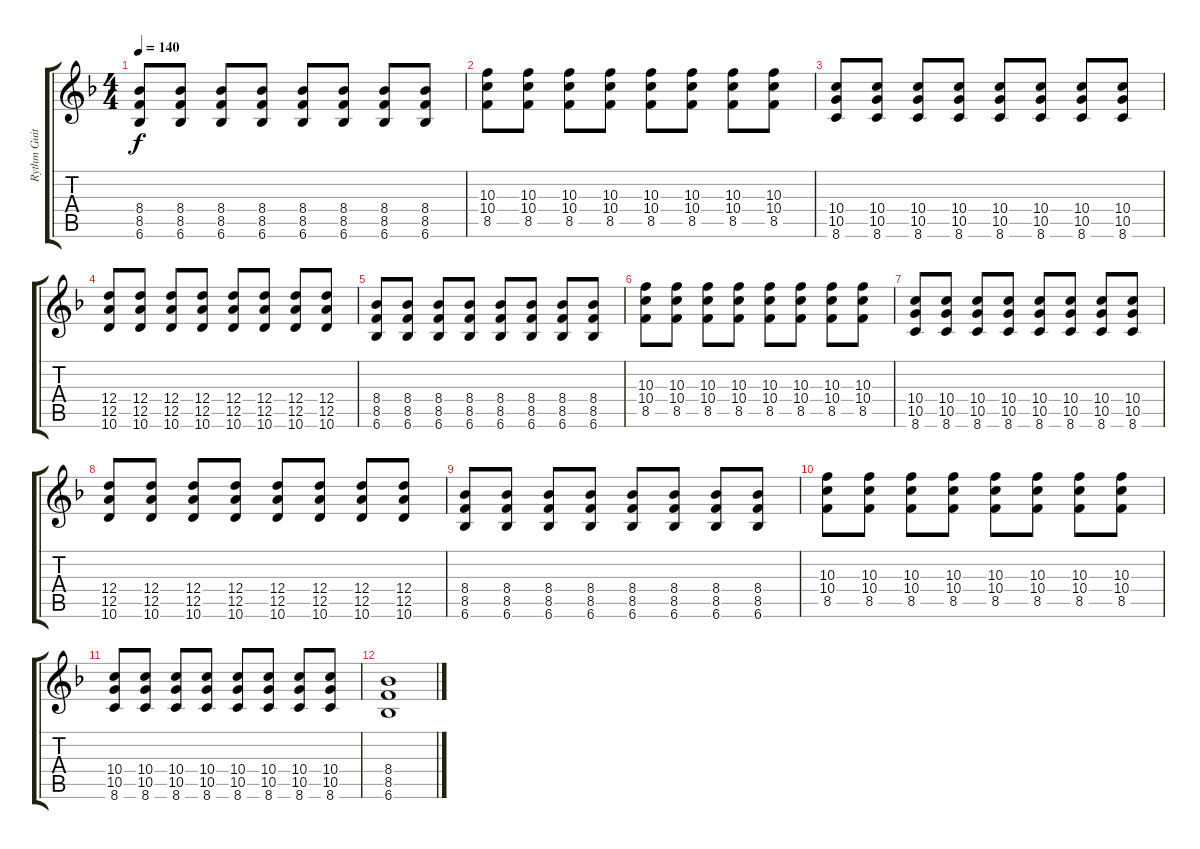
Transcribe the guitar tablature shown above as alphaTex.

\track ("Rythm Guitar" "Rythm Guit") {instrument overdrivenguitar}
\staff {score tabs}
\tuning (E4 B3 G3 D3 A2 E2) {hide}
\ts (4 4)
\tempo 140
\clef g2
\ks f
(8.4 8.5 6.6).8{dy f} (8.4 8.5 6.6).8 (8.4 8.5 6.6).8 (8.4 8.5 6.6).8 (8.4 8.5 6.6).8 (8.4 8.5 6.6).8 (8.4 8.5 6.6).8 (8.4 8.5 6.6).8 |
(10.3 10.4 8.5).8 (10.3 10.4 8.5).8 (10.3 10.4 8.5).8 (10.3 10.4 8.5).8 (10.3 10.4 8.5).8 (10.3 10.4 8.5).8 (10.3 10.4 8.5).8 (10.3 10.4 8.5).8 |
(10.4 10.5 8.6).8 (10.4 10.5 8.6).8 (10.4 10.5 8.6).8 (10.4 10.5 8.6).8 (10.4 10.5 8.6).8 (10.4 10.5 8.6).8 (10.4 10.5 8.6).8 (10.4 10.5 8.6).8 |
(12.4 12.5 10.6).8 (12.4 12.5 10.6).8 (12.4 12.5 10.6).8 (12.4 12.5 10.6).8 (12.4 12.5 10.6).8 (12.4 12.5 10.6).8 (12.4 12.5 10.6).8 (12.4 12.5 10.6).8 |
(8.4 8.5 6.6).8 (8.4 8.5 6.6).8 (8.4 8.5 6.6).8 (8.4 8.5 6.6).8 (8.4 8.5 6.6).8 (8.4 8.5 6.6).8 (8.4 8.5 6.6).8 (8.4 8.5 6.6).8 |
(10.3 10.4 8.5).8 (10.3 10.4 8.5).8 (10.3 10.4 8.5).8 (10.3 10.4 8.5).8 (10.3 10.4 8.5).8 (10.3 10.4 8.5).8 (10.3 10.4 8.5).8 (10.3 10.4 8.5).8 |
(10.4 10.5 8.6).8 (10.4 10.5 8.6).8 (10.4 10.5 8.6).8 (10.4 10.5 8.6).8 (10.4 10.5 8.6).8 (10.4 10.5 8.6).8 (10.4 10.5 8.6).8 (10.4 10.5 8.6).8 |
(12.4 12.5 10.6).8 (12.4 12.5 10.6).8 (12.4 12.5 10.6).8 (12.4 12.5 10.6).8 (12.4 12.5 10.6).8 (12.4 12.5 10.6).8 (12.4 12.5 10.6).8 (12.4 12.5 10.6).8 |
(8.4 8.5 6.6).8 (8.4 8.5 6.6).8 (8.4 8.5 6.6).8 (8.4 8.5 6.6).8 (8.4 8.5 6.6).8 (8.4 8.5 6.6).8 (8.4 8.5 6.6).8 (8.4 8.5 6.6).8 |
(10.3 10.4 8.5).8 (10.3 10.4 8.5).8 (10.3 10.4 8.5).8 (10.3 10.4 8.5).8 (10.3 10.4 8.5).8 (10.3 10.4 8.5).8 (10.3 10.4 8.5).8 (10.3 10.4 8.5).8 |
(10.4 10.5 8.6).8 (10.4 10.5 8.6).8 (10.4 10.5 8.6).8 (10.4 10.5 8.6).8 (10.4 10.5 8.6).8 (10.4 10.5 8.6).8 (10.4 10.5 8.6).8 (10.4 10.5 8.6).8 |
(8.4 8.5 6.6).1
